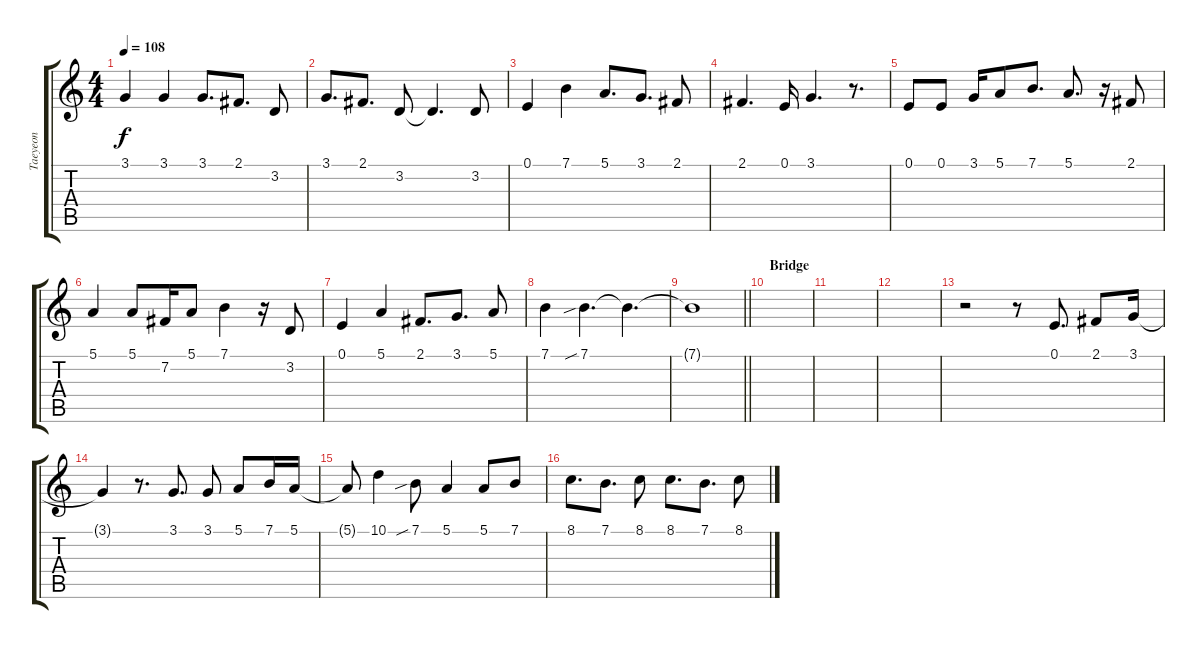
\track ("Taeyeon" "Taeyeon") {instrument flute}
\staff {score tabs}
\tuning (E4 B3 G3 D3 A2 E2) {hide}
\ts (4 4)
\tempo 108
\clef g2
\ks c
3.1.4{dy f} 3.1.4 3.1.8{d} 2.1.8{d} 3.2.8 |
3.1.8{d} 2.1.8{d} 3.2.8 3.2{t}.4{d} 3.2.8 |
0.1.4 7.1.4 5.1.8{d} 3.1.8{d} 2.1.8 |
2.1.4{d} 0.1.16 3.1.4{d} r.8{d} |
0.1.8 0.1.8 3.1.16 5.1.8 7.1.8{d} 5.1.8{d} r.16 2.1.8 |
5.1.4 5.1.8 7.2.16 5.1.8 7.1.4 r.16 3.2.8 |
0.1.4 5.1.4 2.1.8{d} 3.1.8{d} 5.1.8 |
7.1.4 7.1{sib}.4{d} 7.1{t}.4{d} |
\barLineRight lightlight
7.1{t}.1 |
\section ("" "Bridge")
|
|
|
r.2 r.8 0.1.8{d volume 13} 2.1.8 3.1.16 |
3.1{t}.4 r.8{d} 3.1.8{d} 3.1.8 5.1.8 7.1.16 5.1.16 |
5.1{t}.8 10.1.4 7.1{sib}.8 5.1.4 5.1.8 7.1.8 |
8.1.8{d} 7.1.8{d} 8.1.8 8.1.8{d} 7.1.8{d} 8.1.8
